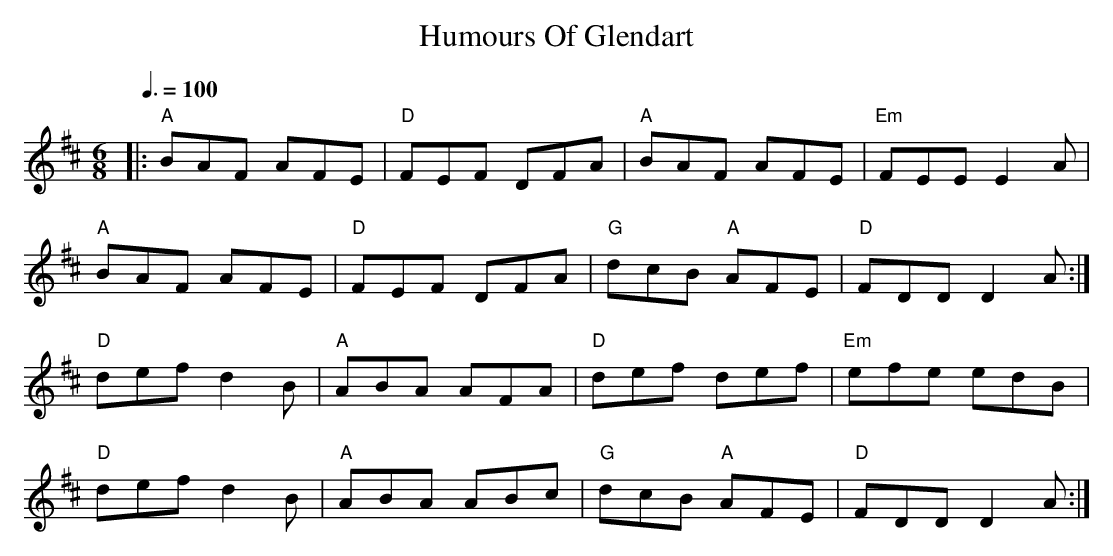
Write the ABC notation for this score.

X:1
T: Humours Of Glendart
M: 6/8
L: 1/8
Q:3/8=100
K: Dmaj
|:"A"BAF AFE|"D"FEF DFA|"A"BAF AFE|"Em"FEE E2A|
"A"BAF AFE|"D"FEF DFA|"G"dcB "A"AFE|"D"FDD D2A:|
"D"def d2B|"A"ABA AFA|"D"def def|"Em"efe edB|
"D"def d2B|"A"ABA ABc|"G"dcB "A"AFE|"D"FDD D2A:|
